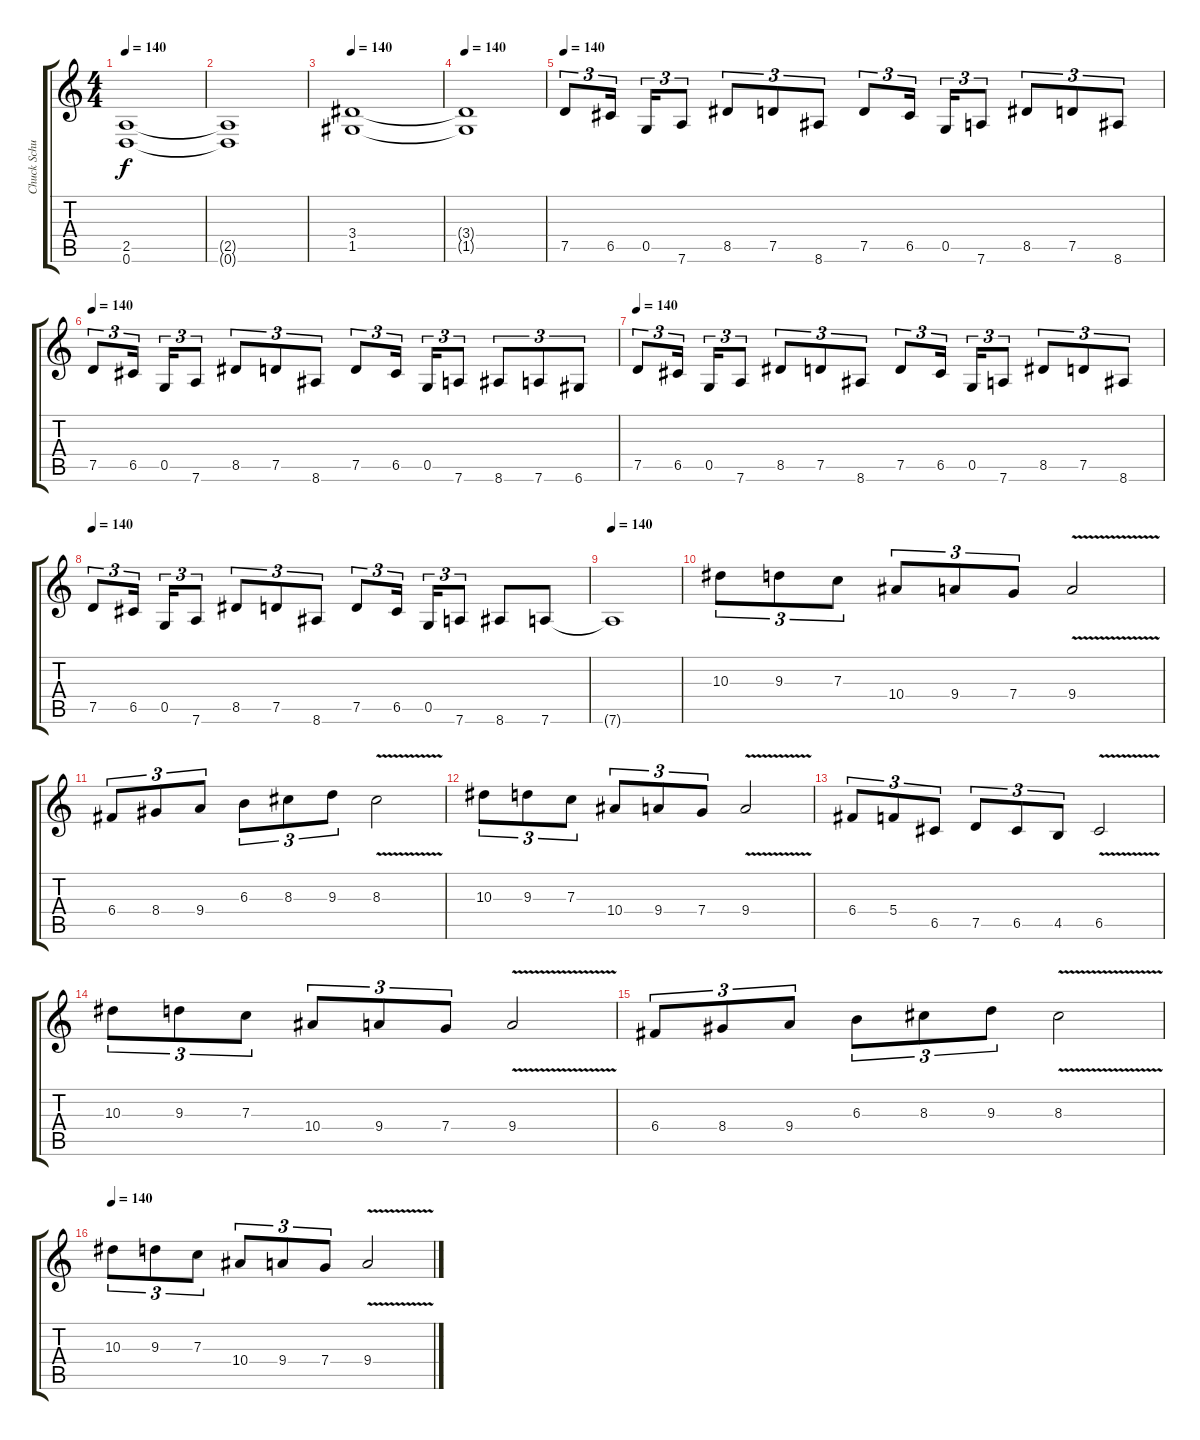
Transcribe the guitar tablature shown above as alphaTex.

\track ("Chuck Schuldiner" "Chuck Schu") {instrument distortionguitar}
\staff {score tabs}
\tuning (D4 A3 F3 C3 G2 D2) {hide}
\ts (4 4)
\tempo 140
\clef g2
\ks c
(2.5 0.6).1{dy f} |
(2.5{t} 0.6{t}).1 |
\tempo 140
(3.4 1.5).1 |
\tempo 140
(3.4{t} 1.5{t}).1 |
\tempo 140
7.5.8{tu (3 2)} 6.5.16{tu (3 2)} 0.5.16{tu (3 2)} 7.6.8{tu (3 2)} 8.5.8{tu (3 2)} 7.5.8{tu (3 2)} 8.6.8{tu (3 2)} 7.5.8{tu (3 2)} 6.5.16{tu (3 2)} 0.5.16{tu (3 2)} 7.6.8{tu (3 2)} 8.5.8{tu (3 2)} 7.5.8{tu (3 2)} 8.6.8{tu (3 2)} |
\tempo 140
7.5.8{tu (3 2)} 6.5.16{tu (3 2)} 0.5.16{tu (3 2)} 7.6.8{tu (3 2)} 8.5.8{tu (3 2)} 7.5.8{tu (3 2)} 8.6.8{tu (3 2)} 7.5.8{tu (3 2)} 6.5.16{tu (3 2)} 0.5.16{tu (3 2)} 7.6.8{tu (3 2)} 8.6.8{tu (3 2)} 7.6.8{tu (3 2)} 6.6.8{tu (3 2)} |
\tempo 140
7.5.8{tu (3 2)} 6.5.16{tu (3 2)} 0.5.16{tu (3 2)} 7.6.8{tu (3 2)} 8.5.8{tu (3 2)} 7.5.8{tu (3 2)} 8.6.8{tu (3 2)} 7.5.8{tu (3 2)} 6.5.16{tu (3 2)} 0.5.16{tu (3 2)} 7.6.8{tu (3 2)} 8.5.8{tu (3 2)} 7.5.8{tu (3 2)} 8.6.8{tu (3 2)} |
\tempo 140
7.5.8{tu (3 2)} 6.5.16{tu (3 2)} 0.5.16{tu (3 2)} 7.6.8{tu (3 2)} 8.5.8{tu (3 2)} 7.5.8{tu (3 2)} 8.6.8{tu (3 2)} 7.5.8{tu (3 2)} 6.5.16{tu (3 2)} 0.5.16{tu (3 2)} 7.6.8{tu (3 2)} 8.6.8 7.6.8 |
\tempo 140
7.6{t}.1 |
10.3.8{tu (3 2)} 9.3.8{tu (3 2)} 7.3.8{tu (3 2)} 10.4.8{tu (3 2)} 9.4.8{tu (3 2)} 7.4.8{tu (3 2)} 9.4{v}.2 |
6.4.8{tu (3 2)} 8.4.8{tu (3 2)} 9.4.8{tu (3 2)} 6.3.8{tu (3 2)} 8.3.8{tu (3 2)} 9.3.8{tu (3 2)} 8.3{v}.2 |
10.3.8{tu (3 2)} 9.3.8{tu (3 2)} 7.3.8{tu (3 2)} 10.4.8{tu (3 2)} 9.4.8{tu (3 2)} 7.4.8{tu (3 2)} 9.4{v}.2 |
6.4.8{tu (3 2)} 5.4.8{tu (3 2)} 6.5.8{tu (3 2)} 7.5.8{tu (3 2)} 6.5.8{tu (3 2)} 4.5.8{tu (3 2)} 6.5{v}.2 |
10.3.8{tu (3 2)} 9.3.8{tu (3 2)} 7.3.8{tu (3 2)} 10.4.8{tu (3 2)} 9.4.8{tu (3 2)} 7.4.8{tu (3 2)} 9.4{v}.2 |
6.4.8{tu (3 2)} 8.4.8{tu (3 2)} 9.4.8{tu (3 2)} 6.3.8{tu (3 2)} 8.3.8{tu (3 2)} 9.3.8{tu (3 2)} 8.3{v}.2 |
\tempo 140
10.3.8{tu (3 2)} 9.3.8{tu (3 2)} 7.3.8{tu (3 2)} 10.4.8{tu (3 2)} 9.4.8{tu (3 2)} 7.4.8{tu (3 2)} 9.4{v}.2
